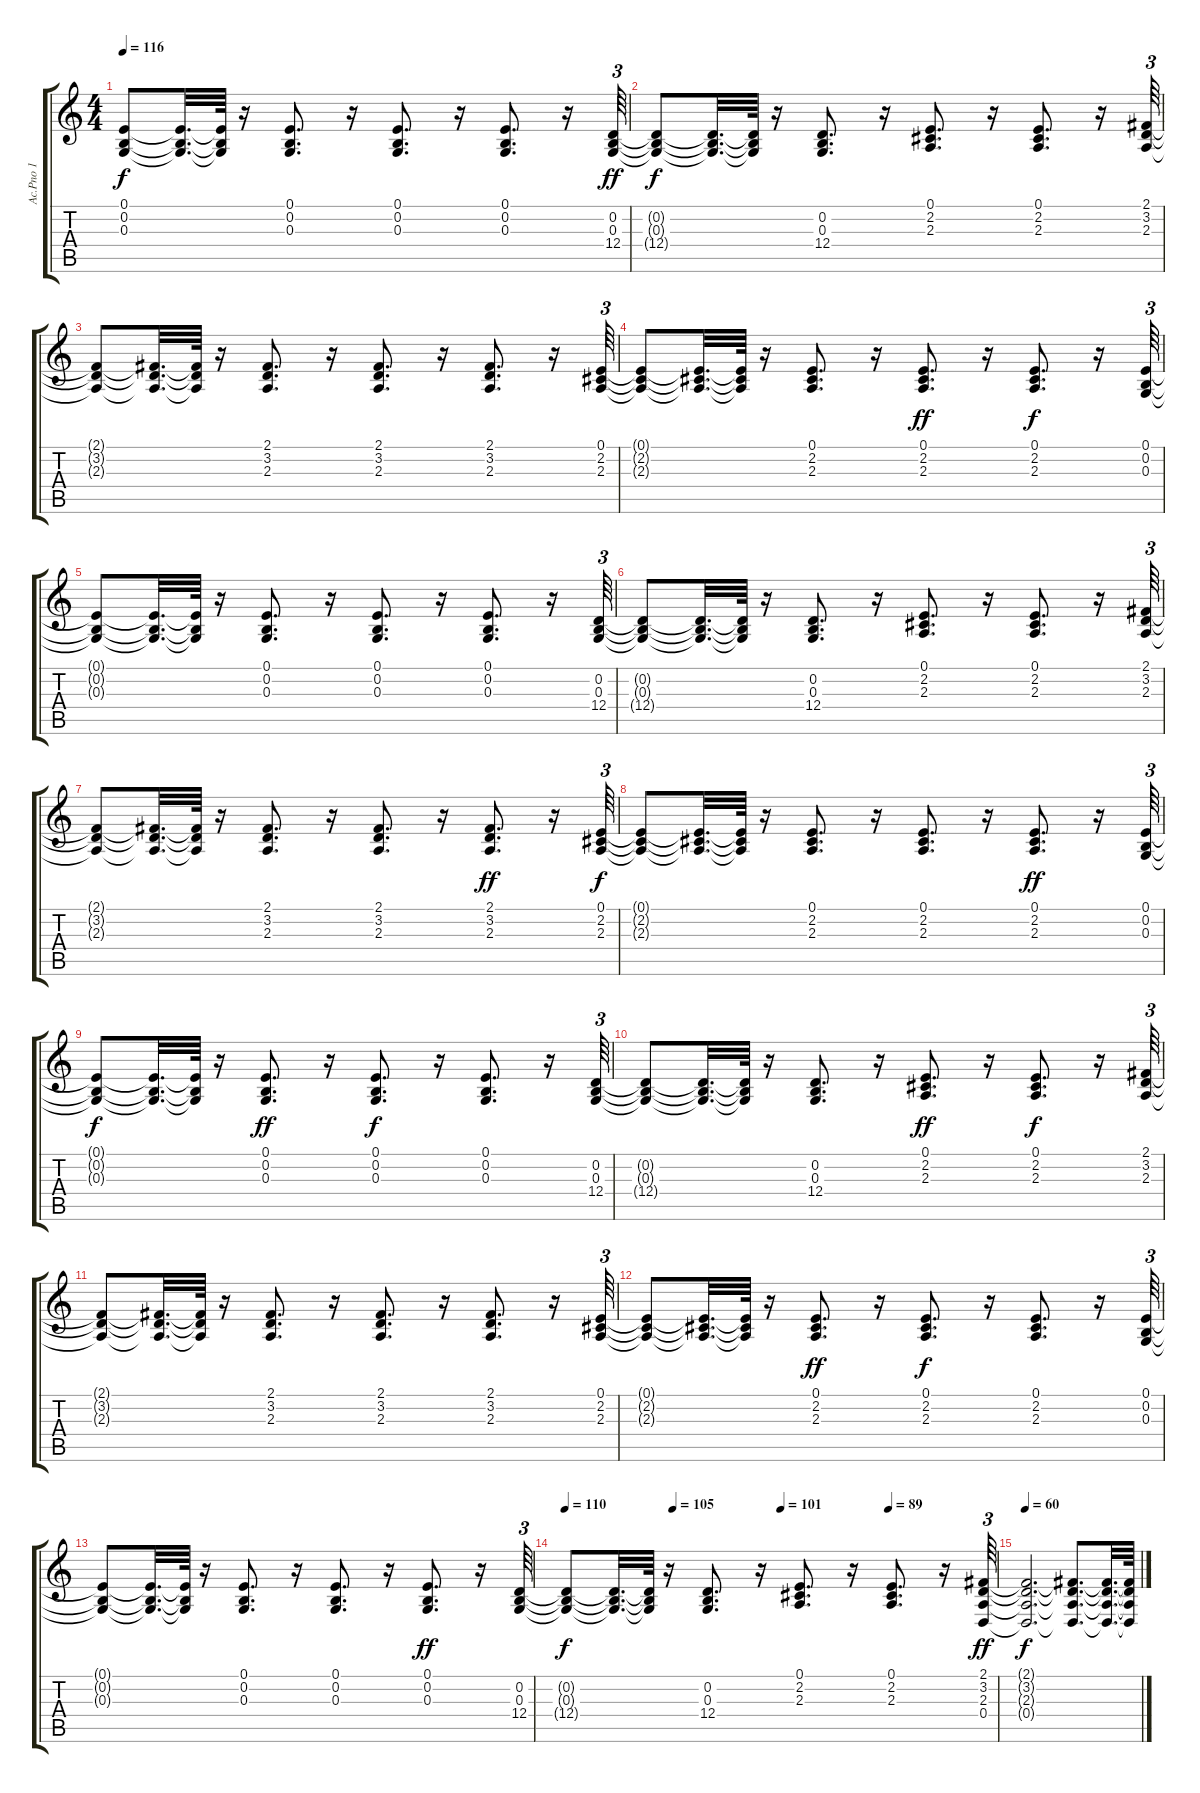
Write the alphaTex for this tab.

\track ("Ac.Pno 1" "Ac.Pno 1") {instrument acousticgrandpiano}
\staff {score tabs}
\tuning (E4 B3 G3 D3 A2 E2) {hide}
\ts (4 4)
\tempo 116
\clef g2
\ks c
(0.1{t} 0.2{t} 0.3{t}).8{dy f} (0.1{t} 0.2{t} 0.3{t}).32{d} (0.1{t} 0.2{t} 0.3{t}).64 r.16 (0.1 0.2 0.3).8{d} r.16 (0.1 0.2 0.3).8{d} r.16 (0.1 0.2 0.3).8{d} r.16 (0.2 0.3 12.4).64{tu (3 2) dy ff} |
(0.2{t} 0.3{t} 12.4{t}).8{dy f} (0.2{t} 0.3{t} 12.4{t}).32{d} (0.2{t} 0.3{t} 12.4{t}).64 r.16 (0.2 0.3 12.4).8{d} r.16 (0.1 2.2 2.3).8{d} r.16 (0.1 2.2 2.3).8{d} r.16 (2.1 3.2 2.3).64{tu (3 2)} |
(2.1{t} 3.2{t} 2.3{t}).8 (2.1{t} 3.2{t} 2.3{t}).32{d} (2.1{t} 3.2{t} 2.3{t}).64 r.16 (2.1 3.2 2.3).8{d} r.16 (2.1 3.2 2.3).8{d} r.16 (2.1 3.2 2.3).8{d} r.16 (0.1 2.2 2.3).64{tu (3 2)} |
(0.1{t} 2.2{t} 2.3{t}).8 (0.1{t} 2.2{t} 2.3{t}).32{d} (0.1{t} 2.2{t} 2.3{t}).64 r.16 (0.1 2.2 2.3).8{d} r.16 (0.1 2.2 2.3).8{d dy ff} r.16 (0.1 2.2 2.3).8{d dy f} r.16 (0.1 0.2 0.3).64{tu (3 2)} |
(0.1{t} 0.2{t} 0.3{t}).8 (0.1{t} 0.2{t} 0.3{t}).32{d} (0.1{t} 0.2{t} 0.3{t}).64 r.16 (0.1 0.2 0.3).8{d} r.16 (0.1 0.2 0.3).8{d} r.16 (0.1 0.2 0.3).8{d} r.16 (0.2 0.3 12.4).64{tu (3 2)} |
(0.2{t} 0.3{t} 12.4{t}).8 (0.2{t} 0.3{t} 12.4{t}).32{d} (0.2{t} 0.3{t} 12.4{t}).64 r.16 (0.2 0.3 12.4).8{d} r.16 (0.1 2.2 2.3).8{d} r.16 (0.1 2.2 2.3).8{d} r.16 (2.1 3.2 2.3).64{tu (3 2)} |
(2.1{t} 3.2{t} 2.3{t}).8 (2.1{t} 3.2{t} 2.3{t}).32{d} (2.1{t} 3.2{t} 2.3{t}).64 r.16 (2.1 3.2 2.3).8{d} r.16 (2.1 3.2 2.3).8{d} r.16 (2.1 3.2 2.3).8{d dy ff} r.16 (0.1 2.2 2.3).64{tu (3 2) dy f} |
(0.1{t} 2.2{t} 2.3{t}).8 (0.1{t} 2.2{t} 2.3{t}).32{d} (0.1{t} 2.2{t} 2.3{t}).64 r.16 (0.1 2.2 2.3).8{d} r.16 (0.1 2.2 2.3).8{d} r.16 (0.1 2.2 2.3).8{d dy ff} r.16 (0.1 0.2 0.3).64{tu (3 2)} |
(0.1{t} 0.2{t} 0.3{t}).8{dy f} (0.1{t} 0.2{t} 0.3{t}).32{d} (0.1{t} 0.2{t} 0.3{t}).64 r.16 (0.1 0.2 0.3).8{d dy ff} r.16 (0.1 0.2 0.3).8{d dy f} r.16 (0.1 0.2 0.3).8{d} r.16 (0.2 0.3 12.4).64{tu (3 2)} |
(0.2{t} 0.3{t} 12.4{t}).8 (0.2{t} 0.3{t} 12.4{t}).32{d} (0.2{t} 0.3{t} 12.4{t}).64 r.16 (0.2 0.3 12.4).8{d} r.16 (0.1 2.2 2.3).8{d dy ff} r.16 (0.1 2.2 2.3).8{d dy f} r.16 (2.1 3.2 2.3).64{tu (3 2)} |
(2.1{t} 3.2{t} 2.3{t}).8 (2.1{t} 3.2{t} 2.3{t}).32{d} (2.1{t} 3.2{t} 2.3{t}).64 r.16 (2.1 3.2 2.3).8{d} r.16 (2.1 3.2 2.3).8{d} r.16 (2.1 3.2 2.3).8{d} r.16 (0.1 2.2 2.3).64{tu (3 2)} |
(0.1{t} 2.2{t} 2.3{t}).8 (0.1{t} 2.2{t} 2.3{t}).32{d} (0.1{t} 2.2{t} 2.3{t}).64 r.16 (0.1 2.2 2.3).8{d dy ff} r.16 (0.1 2.2 2.3).8{d dy f} r.16 (0.1 2.2 2.3).8{d} r.16 (0.1 0.2 0.3).64{tu (3 2)} |
(0.1{t} 0.2{t} 0.3{t}).8 (0.1{t} 0.2{t} 0.3{t}).32{d} (0.1{t} 0.2{t} 0.3{t}).64 r.16 (0.1 0.2 0.3).8{d} r.16 (0.1 0.2 0.3).8{d} r.16 (0.1 0.2 0.3).8{d dy ff} r.16 (0.2 0.3 12.4).64{tu (3 2)} |
\tempo 110
\tempo (105 0.25)
\tempo (101 0.5)
\tempo (89 0.75)
(0.2{t} 0.3{t} 12.4{t}).8{dy f} (0.2{t} 0.3{t} 12.4{t}).32{d} (0.2{t} 0.3{t} 12.4{t}).64 r.16 (0.2 0.3 12.4).8{d} r.16 (0.1 2.2 2.3).8{d} r.16 (0.1 2.2 2.3).8{d} r.16 (2.1 3.2 2.3 0.4).64{tu (3 2) dy ff} |
\tempo 60
(2.1{t} 3.2{t} 2.3{t} 0.4{t}).2{d dy f} (2.1{t} 3.2{t} 2.3{t} 0.4{t}).8{d} (2.1{t} 3.2{t} 2.3{t} 0.4{t}).32{d} (2.1{t} 3.2{t} 2.3{t} 0.4{t}).64
